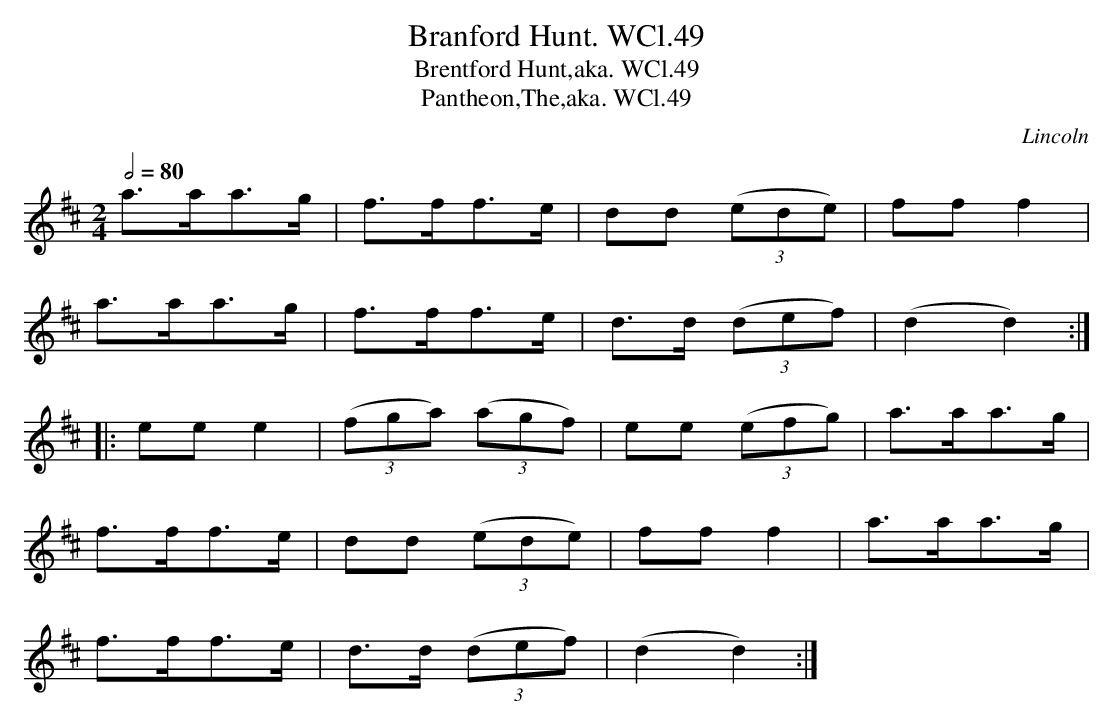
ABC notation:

X:1
T:Branford Hunt. WCl.49
T:Brentford Hunt,aka. WCl.49
T:Pantheon,The,aka. WCl.49
L:1/8
M:2/4
O:Lincoln
Q:1/2=80
K:D
a>aa>g|f>ff>e|dd ((3ede)|ff f2|!
a>aa>g|f>ff>e|d>d ((3def)|(d2d2):|!
|:ee e2|((3fga) ((3agf)|ee ((3efg)|a>aa>g|!
f>ff>e|dd ((3ede)|ff f2|a>aa>g|!
f>ff>e|d>d ((3def)|(d2d2):|
